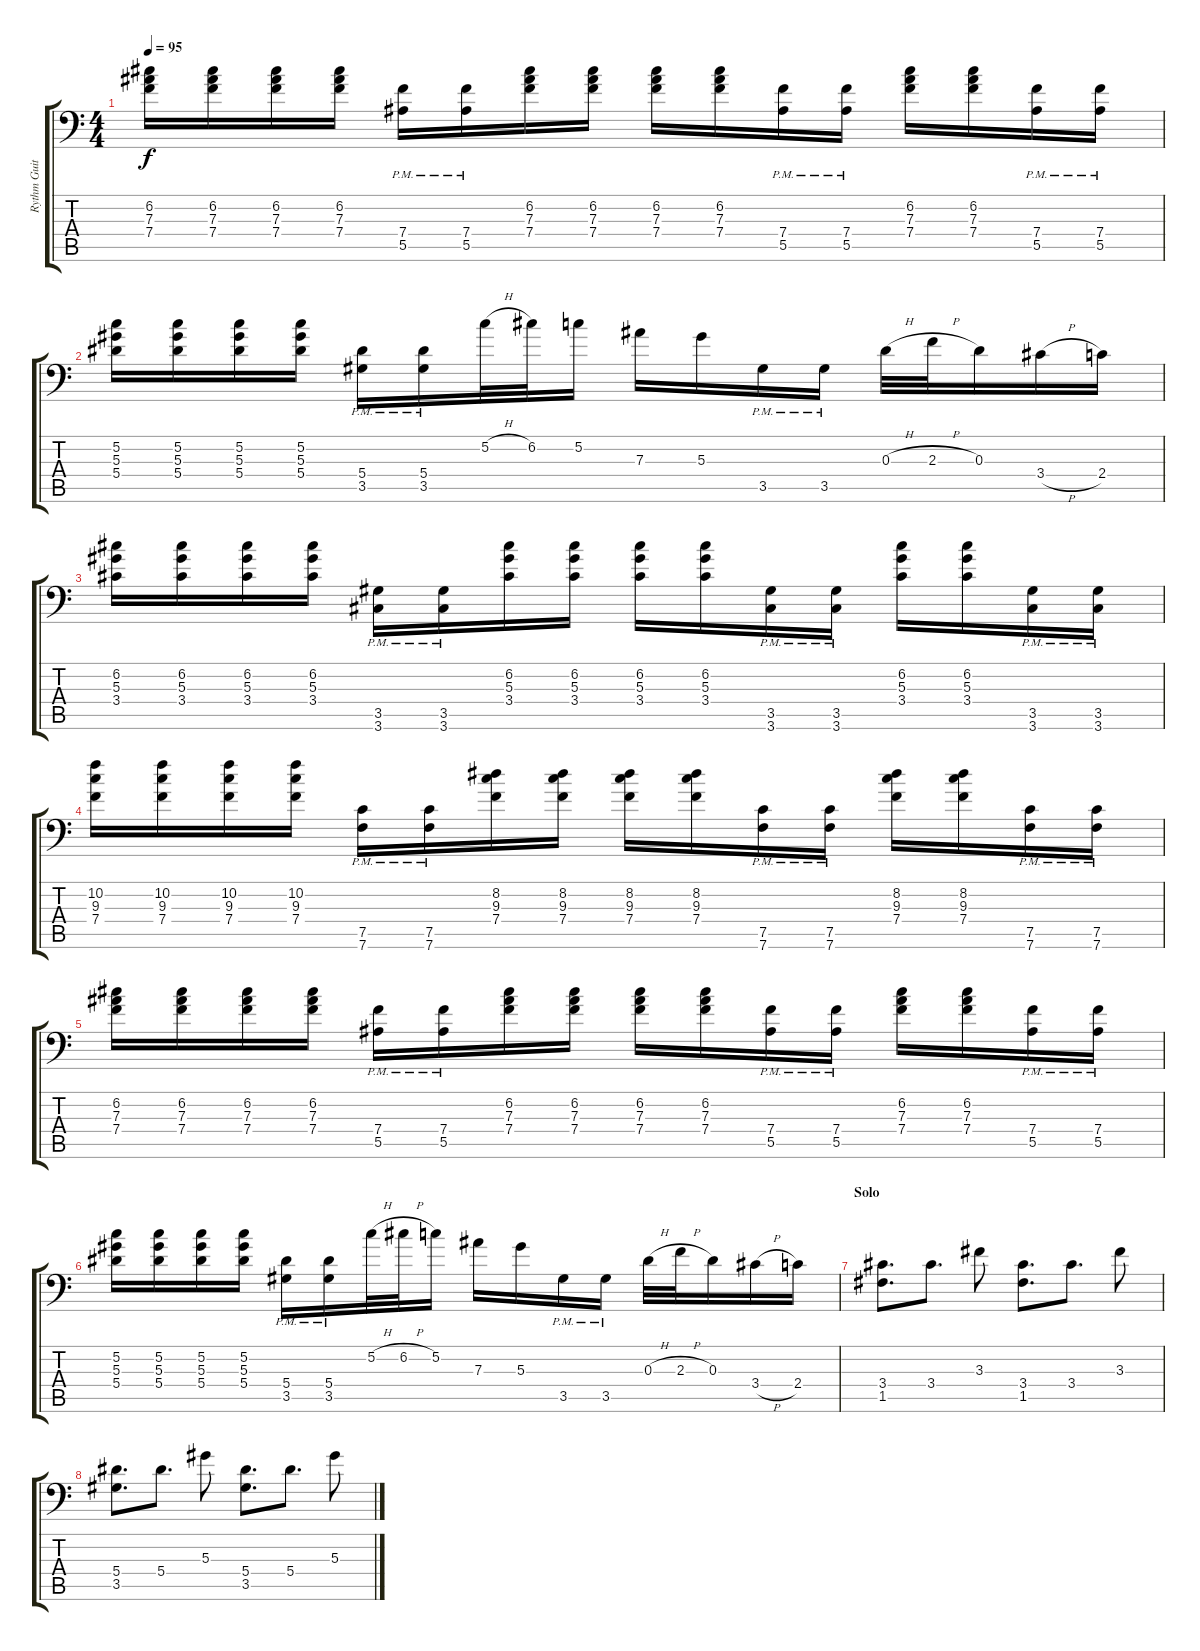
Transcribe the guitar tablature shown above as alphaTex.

\track ("Rythm Guitar" "Rythm Guit") {instrument distortionguitar}
\staff {score tabs}
\tuning (C4 G3 Eb3 Bb2 F2 Bb1) {hide}
\ts (4 4)
\tempo 95
\clef f4
\ks c
(6.2 7.3 7.4).16{dy f} (6.2 7.3 7.4).16 (6.2 7.3 7.4).16 (6.2 7.3 7.4).16 (7.4{pm} 5.5{pm}).16 (7.4{pm} 5.5{pm}).16 (6.2 7.3 7.4).16 (6.2 7.3 7.4).16 (6.2 7.3 7.4).16 (6.2 7.3 7.4).16 (7.4{pm} 5.5{pm}).16 (7.4{pm} 5.5{pm}).16 (6.2 7.3 7.4).16 (6.2 7.3 7.4).16 (7.4{pm} 5.5{pm}).16 (7.4{pm} 5.5{pm}).16 |
(5.2 5.3 5.4).16 (5.2 5.3 5.4).16 (5.2 5.3 5.4).16 (5.2 5.3 5.4).16 (5.4{pm} 3.5{pm}).16 (5.4{pm} 3.5{pm}).16 5.2{h}.32 6.2.32 5.2.16 7.3.16 5.3.16 3.5{pm}.16 3.5{pm}.16 0.3{h}.32 2.3{h}.32 0.3.16 3.4{h}.16 2.4.16 |
(6.2 5.3 3.4).16 (6.2 5.3 3.4).16 (6.2 5.3 3.4).16 (6.2 5.3 3.4).16 (3.5{pm} 3.6{pm}).16 (3.5{pm} 3.6{pm}).16 (6.2 5.3 3.4).16 (6.2 5.3 3.4).16 (6.2 5.3 3.4).16 (6.2 5.3 3.4).16 (3.5{pm} 3.6{pm}).16 (3.5{pm} 3.6{pm}).16 (6.2 5.3 3.4).16 (6.2 5.3 3.4).16 (3.5{pm} 3.6{pm}).16 (3.5{pm} 3.6{pm}).16 |
(10.2 9.3 7.4).16 (10.2 9.3 7.4).16 (10.2 9.3 7.4).16 (10.2 9.3 7.4).16 (7.5{pm} 7.6{pm}).16 (7.5{pm} 7.6{pm}).16 (8.2 9.3 7.4).16 (8.2 9.3 7.4).16 (8.2 9.3 7.4).16 (8.2 9.3 7.4).16 (7.5{pm} 7.6{pm}).16 (7.5{pm} 7.6{pm}).16 (8.2 9.3 7.4).16 (8.2 9.3 7.4).16 (7.5{pm} 7.6{pm}).16 (7.5{pm} 7.6{pm}).16 |
(6.2 7.3 7.4).16 (6.2 7.3 7.4).16 (6.2 7.3 7.4).16 (6.2 7.3 7.4).16 (7.4{pm} 5.5{pm}).16 (7.4{pm} 5.5{pm}).16 (6.2 7.3 7.4).16 (6.2 7.3 7.4).16 (6.2 7.3 7.4).16 (6.2 7.3 7.4).16 (7.4{pm} 5.5{pm}).16 (7.4{pm} 5.5{pm}).16 (6.2 7.3 7.4).16 (6.2 7.3 7.4).16 (7.4{pm} 5.5{pm}).16 (7.4{pm} 5.5{pm}).16 |
(5.2 5.3 5.4).16 (5.2 5.3 5.4).16 (5.2 5.3 5.4).16 (5.2 5.3 5.4).16 (5.4{pm} 3.5{pm}).16 (5.4{pm} 3.5{pm}).16 5.2{h}.32 6.2{h}.32 5.2.16 7.3.16 5.3.16 3.5{pm}.16 3.5{pm}.16 0.3{h}.32 2.3{h}.32 0.3.16 3.4{h}.16 2.4.16 |
\section ("" "Solo")
(3.4 1.5).8{d} 3.4.8{d} 3.3.8 (3.4 1.5).8{d} 3.4.8{d} 3.3.8 |
(5.4 3.5).8{d} 5.4.8{d} 5.3.8 (5.4 3.5).8{d} 5.4.8{d} 5.3.8
